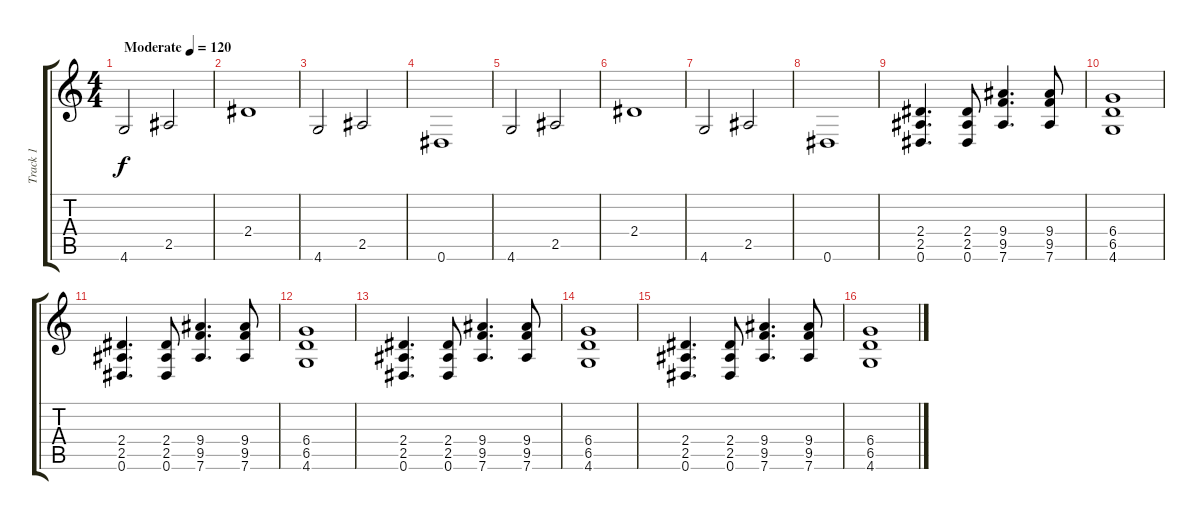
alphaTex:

\track ("Track 1" "Track 1") {instrument distortionguitar}
\staff {score tabs}
\tuning (Eb4 Bb3 Gb3 Db3 Ab2 Eb2) {hide}
\ts (4 4)
\tempo (120 "Moderate")
\clef g2
\ks c
4.6.2{dy f instrument distortionguitar} 2.5.2 |
2.4.1 |
4.6.2 2.5.2 |
0.6.1 |
4.6.2 2.5.2 |
2.4.1 |
4.6.2 2.5.2 |
0.6.1 |
(2.4 2.5 0.6).4{d} (2.4 2.5 0.6).8 (9.4 9.5 7.6).4{d} (9.4 9.5 7.6).8 |
(6.4 6.5 4.6).1 |
(2.4 2.5 0.6).4{d} (2.4 2.5 0.6).8 (9.4 9.5 7.6).4{d} (9.4 9.5 7.6).8 |
(6.4 6.5 4.6).1 |
(2.4 2.5 0.6).4{d} (2.4 2.5 0.6).8 (9.4 9.5 7.6).4{d} (9.4 9.5 7.6).8 |
(6.4 6.5 4.6).1 |
(2.4 2.5 0.6).4{d} (2.4 2.5 0.6).8 (9.4 9.5 7.6).4{d} (9.4 9.5 7.6).8 |
(6.4 6.5 4.6).1
